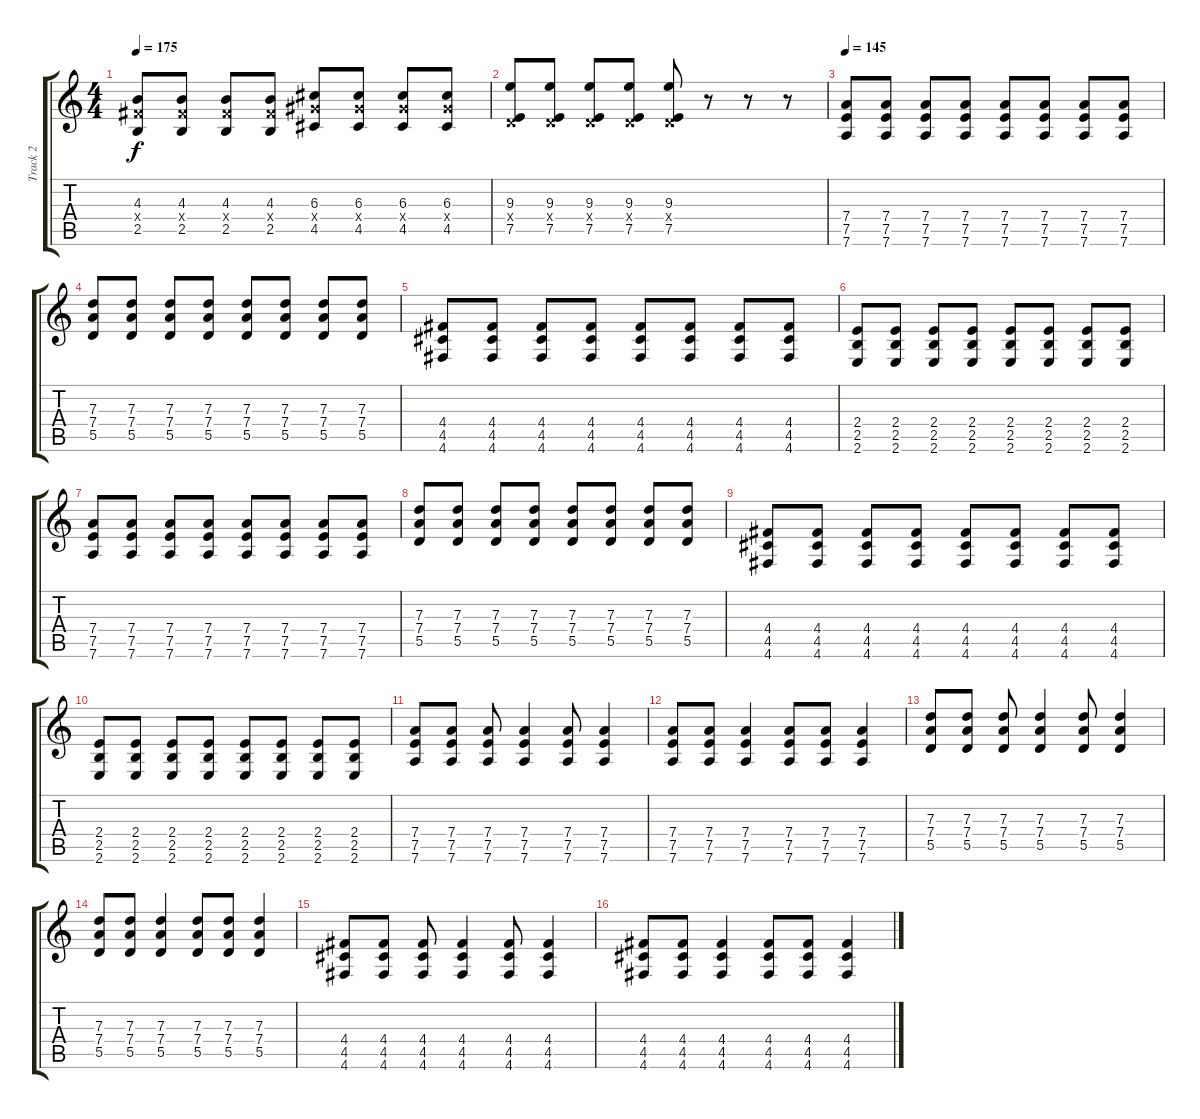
\track ("Track 2" "Track 2") {instrument distortionguitar}
\staff {score tabs}
\tuning (E4 B3 G3 D3 A2 D2) {hide}
\ts (4 4)
\tempo 175
\clef g2
\ks c
(4.3 4.4{x} 2.5).8{dy f} (4.3 4.4{x} 2.5).8 (4.3 4.4{x} 2.5).8 (4.3 4.4{x} 2.5).8 (6.3 6.4{x} 4.5).8 (6.3 6.4{x} 4.5).8 (6.3 6.4{x} 4.5).8 (6.3 6.4{x} 4.5).8 |
(9.3 0.4{x} 7.5).8 (9.3 0.4{x} 7.5).8 (9.3 0.4{x} 7.5).8 (9.3 0.4{x} 7.5).8 (9.3 0.4{x} 7.5).8 r.8 r.8 r.8 |
\tempo 145
(7.4 7.5 7.6).8 (7.4 7.5 7.6).8 (7.4 7.5 7.6).8 (7.4 7.5 7.6).8 (7.4 7.5 7.6).8 (7.4 7.5 7.6).8 (7.4 7.5 7.6).8 (7.4 7.5 7.6).8 |
(7.3 7.4 5.5).8 (7.3 7.4 5.5).8 (7.3 7.4 5.5).8 (7.3 7.4 5.5).8 (7.3 7.4 5.5).8 (7.3 7.4 5.5).8 (7.3 7.4 5.5).8 (7.3 7.4 5.5).8 |
(4.4 4.5 4.6).8 (4.4 4.5 4.6).8 (4.4 4.5 4.6).8 (4.4 4.5 4.6).8 (4.4 4.5 4.6).8 (4.4 4.5 4.6).8 (4.4 4.5 4.6).8 (4.4 4.5 4.6).8 |
(2.4 2.5 2.6).8 (2.4 2.5 2.6).8 (2.4 2.5 2.6).8 (2.4 2.5 2.6).8 (2.4 2.5 2.6).8 (2.4 2.5 2.6).8 (2.4 2.5 2.6).8 (2.4 2.5 2.6).8 |
(7.4 7.5 7.6).8 (7.4 7.5 7.6).8 (7.4 7.5 7.6).8 (7.4 7.5 7.6).8 (7.4 7.5 7.6).8 (7.4 7.5 7.6).8 (7.4 7.5 7.6).8 (7.4 7.5 7.6).8 |
(7.3 7.4 5.5).8 (7.3 7.4 5.5).8 (7.3 7.4 5.5).8 (7.3 7.4 5.5).8 (7.3 7.4 5.5).8 (7.3 7.4 5.5).8 (7.3 7.4 5.5).8 (7.3 7.4 5.5).8 |
(4.4 4.5 4.6).8 (4.4 4.5 4.6).8 (4.4 4.5 4.6).8 (4.4 4.5 4.6).8 (4.4 4.5 4.6).8 (4.4 4.5 4.6).8 (4.4 4.5 4.6).8 (4.4 4.5 4.6).8 |
(2.4 2.5 2.6).8 (2.4 2.5 2.6).8 (2.4 2.5 2.6).8 (2.4 2.5 2.6).8 (2.4 2.5 2.6).8 (2.4 2.5 2.6).8 (2.4 2.5 2.6).8 (2.4 2.5 2.6).8 |
(7.4 7.5 7.6).8 (7.4 7.5 7.6).8 (7.4 7.5 7.6).8 (7.4 7.5 7.6).4 (7.4 7.5 7.6).8 (7.4 7.5 7.6).4 |
(7.4 7.5 7.6).8 (7.4 7.5 7.6).8 (7.4 7.5 7.6).4 (7.4 7.5 7.6).8 (7.4 7.5 7.6).8 (7.4 7.5 7.6).4 |
(7.3 7.4 5.5).8 (7.3 7.4 5.5).8 (7.3 7.4 5.5).8 (7.3 7.4 5.5).4 (7.3 7.4 5.5).8 (7.3 7.4 5.5).4 |
(7.3 7.4 5.5).8 (7.3 7.4 5.5).8 (7.3 7.4 5.5).4 (7.3 7.4 5.5).8 (7.3 7.4 5.5).8 (7.3 7.4 5.5).4 |
(4.4 4.5 4.6).8 (4.4 4.5 4.6).8 (4.4 4.5 4.6).8 (4.4 4.5 4.6).4 (4.4 4.5 4.6).8 (4.4 4.5 4.6).4 |
(4.4 4.5 4.6).8 (4.4 4.5 4.6).8 (4.4 4.5 4.6).4 (4.4 4.5 4.6).8 (4.4 4.5 4.6).8 (4.4 4.5 4.6).4
